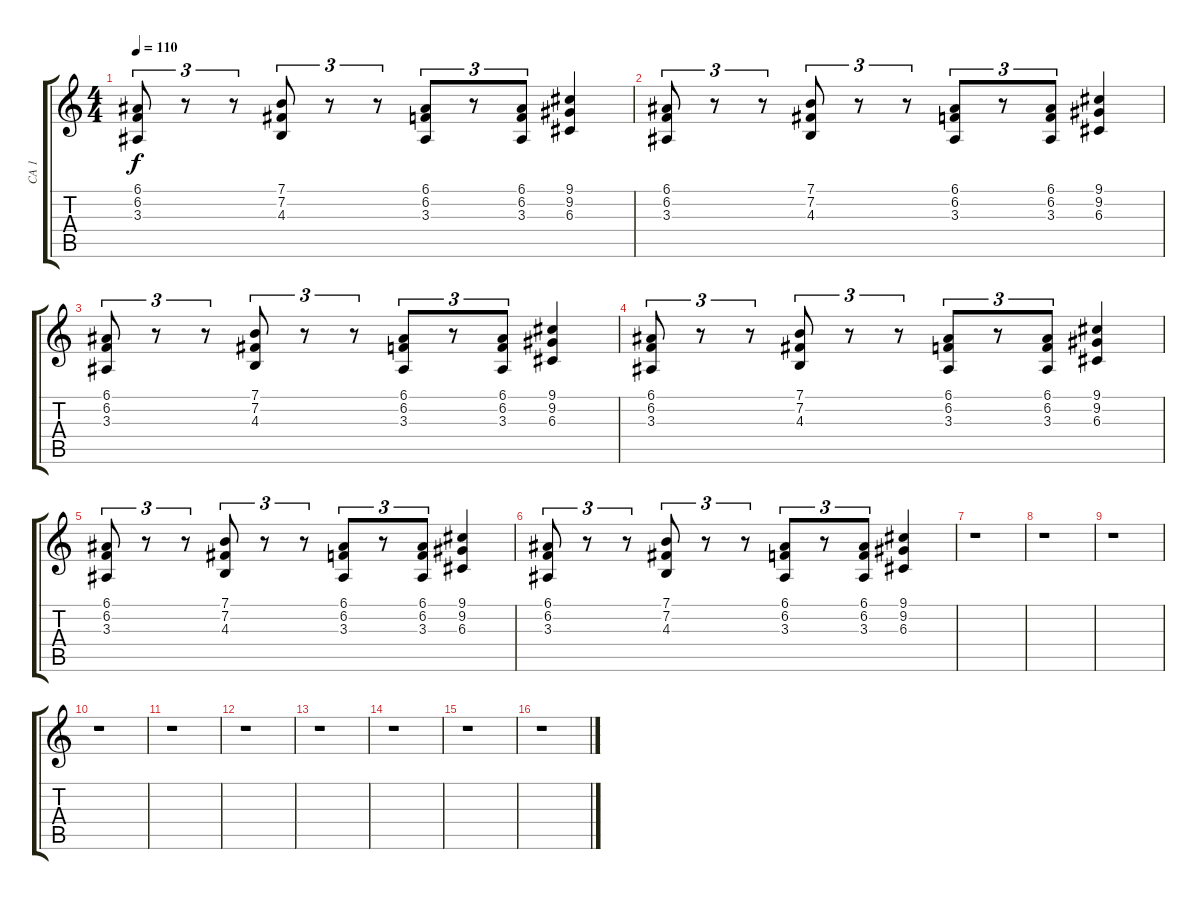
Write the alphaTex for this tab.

\track ("CA 1" "CA 1") {instrument choiraahs}
\staff {score tabs}
\tuning (E4 B3 G3 D3 A2 E2) {hide}
\ts (4 4)
\tempo 110
\clef g2
\ks c
(6.1 6.2 3.3).8{tu (3 2) dy f} r.8{tu (3 2)} r.8{tu (3 2)} (7.1 7.2 4.3).8{tu (3 2)} r.8{tu (3 2)} r.8{tu (3 2)} (6.1 6.2 3.3).8{tu (3 2)} r.8{tu (3 2)} (6.1 6.2 3.3).8{tu (3 2)} (9.1 9.2 6.3).4 |
(6.1 6.2 3.3).8{tu (3 2)} r.8{tu (3 2)} r.8{tu (3 2)} (7.1 7.2 4.3).8{tu (3 2)} r.8{tu (3 2)} r.8{tu (3 2)} (6.1 6.2 3.3).8{tu (3 2)} r.8{tu (3 2)} (6.1 6.2 3.3).8{tu (3 2)} (9.1 9.2 6.3).4 |
(6.1 6.2 3.3).8{tu (3 2)} r.8{tu (3 2)} r.8{tu (3 2)} (7.1 7.2 4.3).8{tu (3 2)} r.8{tu (3 2)} r.8{tu (3 2)} (6.1 6.2 3.3).8{tu (3 2)} r.8{tu (3 2)} (6.1 6.2 3.3).8{tu (3 2)} (9.1 9.2 6.3).4 |
(6.1 6.2 3.3).8{tu (3 2)} r.8{tu (3 2)} r.8{tu (3 2)} (7.1 7.2 4.3).8{tu (3 2)} r.8{tu (3 2)} r.8{tu (3 2)} (6.1 6.2 3.3).8{tu (3 2)} r.8{tu (3 2)} (6.1 6.2 3.3).8{tu (3 2)} (9.1 9.2 6.3).4 |
(6.1 6.2 3.3).8{tu (3 2)} r.8{tu (3 2)} r.8{tu (3 2)} (7.1 7.2 4.3).8{tu (3 2)} r.8{tu (3 2)} r.8{tu (3 2)} (6.1 6.2 3.3).8{tu (3 2)} r.8{tu (3 2)} (6.1 6.2 3.3).8{tu (3 2)} (9.1 9.2 6.3).4 |
(6.1 6.2 3.3).8{tu (3 2)} r.8{tu (3 2)} r.8{tu (3 2)} (7.1 7.2 4.3).8{tu (3 2)} r.8{tu (3 2)} r.8{tu (3 2)} (6.1 6.2 3.3).8{tu (3 2)} r.8{tu (3 2)} (6.1 6.2 3.3).8{tu (3 2)} (9.1 9.2 6.3).4 |
\section ("" "")
r.1 |
r.1 |
r.1 |
r.1 |
r.1 |
r.1 |
r.1 |
r.1 |
r.1 |
\section ("" "")
r.1
